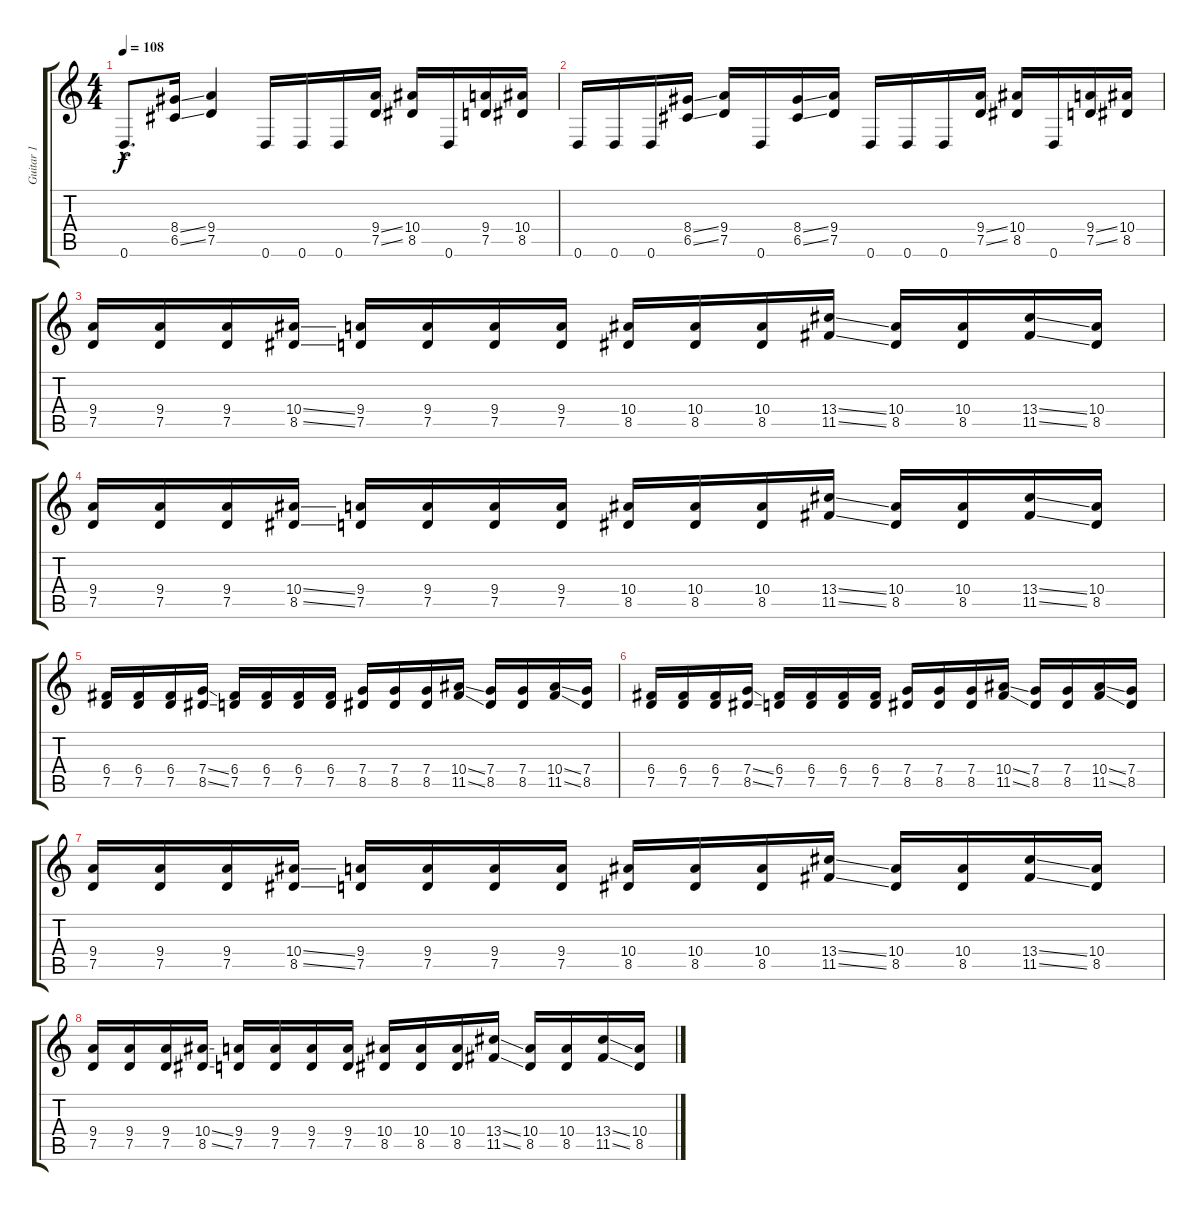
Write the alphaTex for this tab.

\track ("Guitar 1" "Guitar 1") {instrument overdrivenguitar}
\staff {score tabs}
\tuning (D4 A3 F3 C3 G2 D2) {hide}
\ts (4 4)
\section ("" "")
\tempo 108
\clef g2
\ks c
0.6{hac}.8{d dy f} (8.4{ss} 6.5{ss}).16 (9.4 7.5).4 0.6.16 0.6.16 0.6.16 (9.4{ss} 7.5{ss}).16 (10.4 8.5).16 0.6.16 (9.4 7.5).16 (10.4 8.5).16 |
0.6.16 0.6.16 0.6.16 (8.4{ss} 6.5{ss}).16 (9.4 7.5).16 0.6.16 (8.4{ss} 6.5{ss}).16 (9.4 7.5).16 0.6.16 0.6.16 0.6.16 (9.4{ss} 7.5{ss}).16 (10.4 8.5).16 0.6.16 (9.4{ss} 7.5{ss}).16 (10.4 8.5).16 |
\section ("" "")
(9.4 7.5).16 (9.4 7.5).16 (9.4 7.5).16 (10.4{ss} 8.5{ss}).16 (9.4 7.5).16 (9.4 7.5).16 (9.4 7.5).16 (9.4 7.5).16 (10.4 8.5).16 (10.4 8.5).16 (10.4 8.5).16 (13.4{ss} 11.5{ss}).16 (10.4 8.5).16 (10.4 8.5).16 (13.4{ss} 11.5{ss}).16 (10.4 8.5).16 |
(9.4 7.5).16 (9.4 7.5).16 (9.4 7.5).16 (10.4{ss} 8.5{ss}).16 (9.4 7.5).16 (9.4 7.5).16 (9.4 7.5).16 (9.4 7.5).16 (10.4 8.5).16 (10.4 8.5).16 (10.4 8.5).16 (13.4{ss} 11.5{ss}).16 (10.4 8.5).16 (10.4 8.5).16 (13.4{ss} 11.5{ss}).16 (10.4 8.5).16 |
\section ("" "")
(6.4 7.5).16 (6.4 7.5).16 (6.4 7.5).16 (7.4{ss} 8.5{ss}).16 (6.4 7.5).16 (6.4 7.5).16 (6.4 7.5).16 (6.4 7.5).16 (7.4 8.5).16 (7.4 8.5).16 (7.4 8.5).16 (10.4{ss} 11.5{ss}).16 (7.4 8.5).16 (7.4 8.5).16 (10.4{ss} 11.5{ss}).16 (7.4 8.5).16 |
(6.4 7.5).16 (6.4 7.5).16 (6.4 7.5).16 (7.4{ss} 8.5{ss}).16 (6.4 7.5).16 (6.4 7.5).16 (6.4 7.5).16 (6.4 7.5).16 (7.4 8.5).16 (7.4 8.5).16 (7.4 8.5).16 (10.4{ss} 11.5{ss}).16 (7.4 8.5).16 (7.4 8.5).16 (10.4{ss} 11.5{ss}).16 (7.4 8.5).16 |
\section ("" "")
(9.4 7.5).16 (9.4 7.5).16 (9.4 7.5).16 (10.4{ss} 8.5{ss}).16 (9.4 7.5).16 (9.4 7.5).16 (9.4 7.5).16 (9.4 7.5).16 (10.4 8.5).16 (10.4 8.5).16 (10.4 8.5).16 (13.4{ss} 11.5{ss}).16 (10.4 8.5).16 (10.4 8.5).16 (13.4{ss} 11.5{ss}).16 (10.4 8.5).16 |
(9.4 7.5).16 (9.4 7.5).16 (9.4 7.5).16 (10.4{ss} 8.5{ss}).16 (9.4 7.5).16 (9.4 7.5).16 (9.4 7.5).16 (9.4 7.5).16 (10.4 8.5).16 (10.4 8.5).16 (10.4 8.5).16 (13.4{ss} 11.5{ss}).16 (10.4 8.5).16 (10.4 8.5).16 (13.4{ss} 11.5{ss}).16 (10.4 8.5).16
